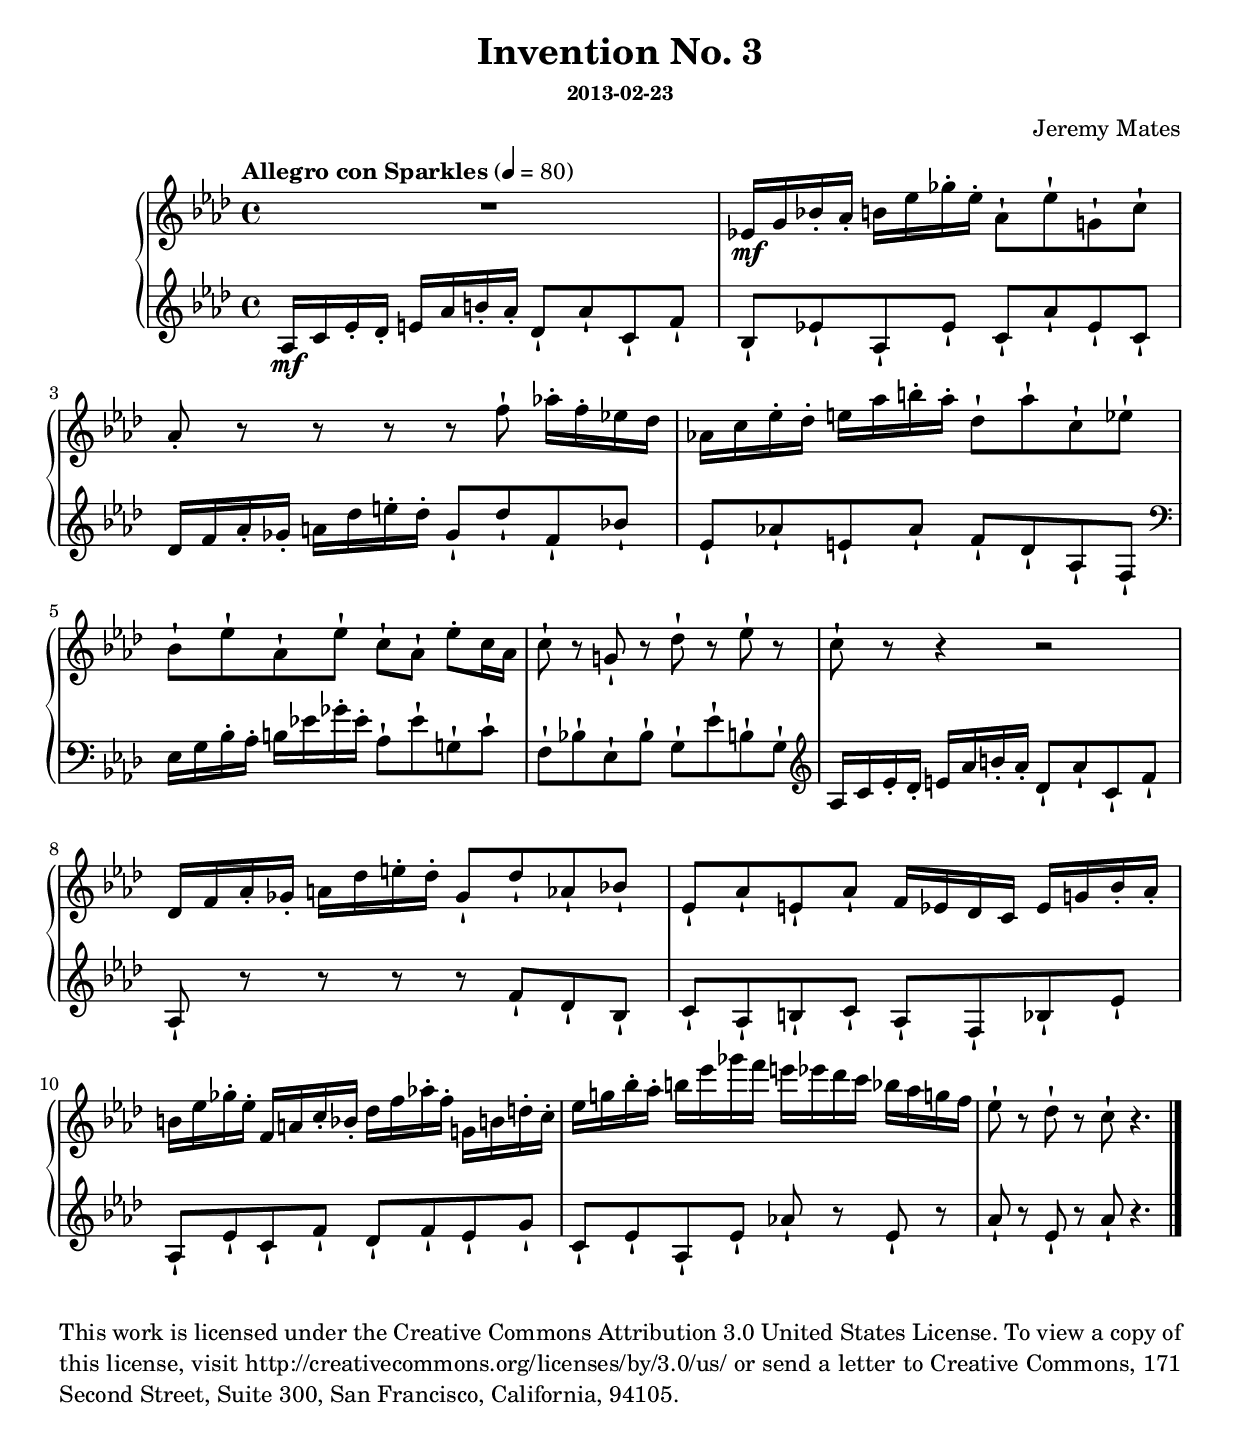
% LilyPond engraving system - http://www.lilypond.org/

\version "2.16.0"

%
% Copyright (C) 2008 NICTA
% Author: Peter Chubb <peter.chubb AT nicta.com.au>
%
%
%  This program is free software; you can redistribute it and/or modify
%  it under the terms of the GNU General Public License, version 2,
%  as published by the Free Software Foundation.
%
%  This program is distributed in the hope that it will be useful,
%  but WITHOUT ANY WARRANTY; without even the implied warranty of
%  MERCHANTABILITY or FITNESS FOR A PARTICULAR PURPOSE.
%  See the GNU General Public License for more details.  It is
%  available in the Lilypond source tree, or at
%  http://www.gnu.org/licenses/old-licenses/gpl-2.0.html
%
% This script tries to make MIDI output from LilyPond a little more realistic.
% It tries to take articulations (slurs, staccato) into account, by 
% replacing notes  with sequential music of suitably time-scaled note plus 
% skip.
%
% It also tries to unfold trills turns etc., and take rallentendo 
% and accelerando into account.
%
% As my scheme knowledge is poor (I was teaching myself as I went), there 
% is much scope for improvement.

%
%%%USAGE
% In the \score section do:
%  \unfoldRepeats \articulate <<
%	all the rest of the score
% >>
% or use the lilywrap script.
%
% TO DO (prioritised, the ones that'll make the most difference first)
%
% * Dynamics.  
%   * Fix quantisation for dynamics on single note (replace note 
%     with tied 128th notes?) -- started, needs work.
%   * Make \fp do the right thing (loud start, then quiet).
%
% * Inegalite.  Notes on-beat steal time from notes off-beat.  
%   Degree of stealing is a parameter: from 1.0 (straight) 
%   to 1.5 (extreme swing).  Also fix tenuto to use this.
%
% * add accel (to match rall), and molto rall. I've never seen 
%   molto accel but some composer somewhere has probably used it.
%
% * Fermata, and Fermata Lunga
% * Add more synonyms for accel and rall: rit ritard stringendo 
%
% * Phrasing.
%   * Rall at end of piece
%   * Very slight accel into a phrase, rall out of it.
%   * Dynamics during a phrase????  unclear how these should be in 
%     the general case
%
% * Trill algorithm needs work.
%
% * Cope with more ornaments/articulations.
%    mordents, inverted-turns, etc.
%   -- accent needs better control of dynamics.
%   -- Articulations: mezzo-staccato, staccatissimo, portato.
%   -- Handling of generic ornaments (in lily, `\stopped'; in 
%		most early music:  ornament this note (trill, turn 
%		or mordent as the player wishes))
% * Automatic gruppetto at end of trill; better handling of 
%      initial/final grace notes on trill
% * Automatic ornaments.
%   * Spot cadences and ornament
%   * Look for quaver-dotted note for trills, for example.  
%   * Fill in steps. (Needs lookahead/lookbehind.)
% * `afterturn' -- a turn after the start of a note.
% * accidentals for trills and turns

#(use-modules (ice-9 debug))
#(use-modules (scm display-lily))

% PARAMETERS
% How much to compress notes marked Staccato.  CPE Bach says `as short as 
% may conveniently be played, as if the keys were too hot to touch'.  
% Most modern sources say 1/2 the notated length of a note.
#(define ac:staccatoFactor '(1 . 2)) 

% And tenuto (if we ever implement time stealing, this should be >1.0)
#(define ac:tenutoFactor '(1 . 1))

% How much to articulate normal notes.  CPE Bach says 1/2 (and 
% staccato should be `as short as may conveniently be played') but this 
% sounds too short for modern music.  7/8 sounds about right.
% DBG fiddling with this
#(define ac:normalFactor '(7 . 8))

% How much to slow down for a rall. or a poco rall.
% (or speed up for accel or poco accel)
#(define ac:rallFactor (ly:make-moment 60 100)) % 40% slowdown
#(define ac:pocoRallFactor (ly:make-moment 90 100)) % 10% slowdown

% The absolute time for a twiddle in a trill, in minutes.
% Start with 1/4 seconds == 1/240 minutes
#(define ac:maxTwiddleTime (ly:make-moment 1 240))


% Internal variables, don't touch.
% (should probably be part of a context somehow)

% Whether to slur, or not
#(define ac:inSlur #f)
#(define ac:inPhrasingSlur #f)

% Whether the current noteevent is in a trill spanner
#(define ac:inTrill #f)

% assume start in C major.  Key change events override this.
% Could get from context, but don't know how.
#(define ac:current-key (make-music
          'KeyChangeEvent
          'tonic
          (ly:make-pitch -1 0 0)
          'pitch-alist
          (list (cons 0 0)
                (cons 1 0)
                (cons 2 0)
                (cons 3 0)
                (cons 4 0)
                (cons 5 0)
                (cons 6 0))))


#(define ac:currentTempo (ly:make-moment 15 1)) % 4 = 60, measured wholes per minute
#(define ac:lastTempo ac:currentTempo) % for 'a tempo' or 'tempo I'

% The duration of the current note.  Start at a crotchet 
% for no good reason.
#(define ac:currentDuration (ly:make-duration 2 0 1 1)) 

% Debugging: display a moment plus some text.
% Returns its moment argument so can be used in-line.
#(define (display-moment  text m)
  (display text)
  (display (list (ly:moment-main-numerator m) "/" (ly:moment-main-denominator m)))
  m
)

% Track tempo (and maybe later, other context properties)
% as they change.  Needs to better cope with saving only Tempo I,
% otherwise a tempo goes back to the tempo before the last change.
#(define (ac:adjust-props sym music)
  (case sym
   ((tempoWholesPerMinute)
    (set! ac:currentTempo (ly:music-property music 'value))
    (set! ac:lastTempo ac:currentTempo)
  )))

% Raise note one step in the current diatonic scale.
#(define (ac:up note)
  (let* ((pitch (ly:music-property note 'pitch))
	 (notename (ly:pitch-notename pitch))
	 (new-notename (if (eq? notename 6) 0 (+ 1 notename)))
	 (alterations (ly:music-property ac:current-key 'pitch-alist))
	 (new-alteration (cdr (assq new-notename alterations)))
	 (new-octave (if (eq? new-notename 0) (+ 1 (ly:pitch-octave pitch))
		      (ly:pitch-octave pitch)))
       )
   (set! (ly:music-property note 'pitch)(ly:make-pitch new-octave new-notename new-alteration))))


% Lower note one step in the current diatonic scale.
#(define (ac:down note)
  (begin  (let* ((pitch (ly:music-property note 'pitch))
	 (notename (ly:pitch-notename pitch))
	 (new-notename (if (eq? notename 0) 6 (- notename 1)))
	 (alterations (ly:music-property ac:current-key 'pitch-alist))
	 (new-alteration (cdr (assq new-notename alterations)))
	 (new-octave (if (eq? new-notename 6) (- (ly:pitch-octave pitch) 1)
		      (ly:pitch-octave pitch)))
       )
   (set! (ly:music-property note 'pitch)(ly:make-pitch new-octave new-notename new-alteration))))
)

% Shorten a note, and save the note's original duration in ac:currentDuration
#(define (ac:articulate-one-note m fraction)
  "Replace m with m*fraction"
  (if  (eq? 'NoteEvent (ly:music-property m 'name))
   (let*
    ((dur (ly:music-property m 'duration))
     (l (ly:duration-log dur))
     (d (ly:duration-dot-count dur))
     (factor (ly:duration-factor dur))
     (num (car fraction))
     (denom (cdr fraction)))
    (begin
     (set! ac:currentDuration dur)
     (set! (ly:music-property m 'duration)
      (ly:make-duration l d
       (* num (car factor))
       (* denom (cdr factor))))))
   m))

% helper routine to set duration.
#(define (ac:setduration music duration)
  "Set a note's duration."
  (let ((eventtype (ly:music-property music 'name)))
   (if 
    (or 
     (eq? eventtype 'NoteEvent)
     (eq? eventtype 'RestEvent)
     (eq? eventtype 'SkipEvent))
    (set! (ly:music-property music 'duration) duration))))

% Add an articulation event to a note.
% Used in afterGrace to mark all notes as tenuto, so they're not shortened 
#(define (ac:add-articulation type music)
    (music-map (lambda (m)
		(if (eq? 'EventChord (ly:music-property m 'name))
		 (set! (ly:music-property m 'elements)
		  (append (ly:music-property m 'elements)
		   (list (make-music 'ArticulationEvent 'articulation-type type)))))
		m)
     music))

% Gradually speed up a piece of music.  Stolen from the feather code in 
% the Lilypond base.
% Overflows moment and causes infinite Lilypond loop, or segv
% --- DON'T USE
#(define (ac:accel music factor)
  (let*
   ((orig-duration (ly:music-length music))
    (multiplier (ly:make-moment 1 1)))

   (music-map 
    (lambda (mus)
     (if (and (eq? (ly:music-property mus 'name) 'EventChord)
	  (< 0 (ly:moment-main-denominator (ly:music-length mus))))
      (begin
       (ly:music-compress mus multiplier)
       (set! multiplier (ly:moment-mul factor multiplier)))
    )
     mus)
    music)
   (ly:music-compress
    music
    (ly:moment-div orig-duration (ly:music-length music)))
   music))


% Convert a long note to an equivalent set of short notes, tied together.
% Still experimental, so disabled for now.
#(define (ac:to128 music) music)

#(define (ac:to128_disabled music)
  (if (or (eq? 'SkipEvent (ly:music-property music 'name))
	(eq? 'NoteEvent (ly:music-property music 'name)))
   (let* ((dur (ly:music-property music 'duration))
	  (log2 (ly:duration-log dur))
	 (shiftcount (- 6 log2))
	 (lastm (ly:music-deep-copy (shift-duration-log music shiftcount 0))))
   (set! (ly:music-property music 'elements) 
    (cons (make-music 'TieEvent) (ly:music-property music 'elements)))
   (make-sequential-music (list
			   (make-repeat "unfold" (1- (expt 2 shiftcount)) 
			    (make-sequential-music (list music)) '())
			   lastm)))
 music))


% absolute time in minutes of a length of music, as a rational number (moment)
#(define (ac:abstime music)
  (ly:moment-div (ly:music-length music) ac:currentTempo))

% convert absolute time (in minutes) to a moment in the current tempo
#(define (ac:abs->mom m)
  (ly:moment-mul m ac:currentTempo))


% a moment that is ac:maxTwiddletime seconds at the current tempo.
#(define (ac:targetTwiddleTime)
  (ac:abs->mom ac:maxTwiddleTime))


% Nearest twiddletime (in minutes) achievable with power-of-2 divisions of 
% the original music.  (twiddletime is the time for one pair of notes
% in a trill)
% If the music has a precomputed twiddletime (e.g., from \afterGrace) use that.
#(define (ac:twiddletime music)
  (let* ((tr (filter (lambda (x)
		     (and (eq? 'ArticulationEvent (ly:music-property x 'name))
		      (string= "trill" (ly:music-property x 'articulation-type))))
	      (ly:music-property music 'elements)))
	 (pre-t (if (pair? tr) (ly:music-property (car tr) 'twiddle)
		 '()))
	 (t (ac:targetTwiddleTime)))
   (if (ly:moment? pre-t)
    pre-t
    (let loop ((len (ly:music-length music)))
     (if (ly:moment<? t len)
      (loop (ly:moment-mul len (ly:make-moment 1 2)))
      len)))))



% Note: I'm assuming early music practice of starting on the auxiliiary note.
% Needs to add gruppetto if it's a long trill (TODO)
#(define (ac:trill music)
  " Replace music with time-compressed repeats of the music,
    maybe accelerating if the length is longer than a crotchet "
  (let* ((hemisemidur (ly:make-duration 5 0 1 1))
	 (orig-len  (ly:music-length music))
	 (t (ac:twiddletime music))
	 (uppernote '())
	 (note_moment (ly:moment-mul t (ly:make-moment 1 2)))
	 (c1 (ly:moment-div orig-len note_moment))
	 (c2 (inexact->exact
	      (round (/ (ly:moment-main-numerator c1)
		      (* 2 (ly:moment-main-denominator c1))))))
	 (count (if (< c2 2) 2 c2)))

   (set! (ly:music-property music 'elements)
    (filter (lambda (y) (eq? 'NoteEvent (ly:music-property y 'name)))
     (ly:music-property music 'elements)))
   (map (lambda (y) (ac:setduration y hemisemidur))
    (ly:music-property music 'elements))
   (set! uppernote (ly:music-deep-copy music))
   (map (lambda (y) (ac:up y))
    (filter
     (lambda (z) (eq? 'NoteEvent (ly:music-property z 'name)))
     (ly:music-property uppernote 'elements)))
   
   (let* ((trillMusicElements
	  (let loop ((so_far (list uppernote music))
		     (c count))
	   (if (> c 1)
	    (loop (append (list (ly:music-deep-copy uppernote) (ly:music-deep-copy music)) so_far) (1- c))
	    so_far)))
	  (trillMusic (make-sequential-music trillMusicElements))
	  (newlen (ly:music-length trillMusic))
	  (factor (ly:moment-div  orig-len newlen)))
    (ly:music-compress trillMusic factor)
; accelerating the music seems to put lily into an infinite loop in 
; its layout and midi engines.
;    (let* ((realfactor (exp (* (/ 1.0 count) (log 0.75))))
;	   (factor (ly:make-moment (inexact->exact (round (* 1024 realfactor)))
;		    1024)))
;     (ac:accel trillMusic factor))
 )))




% If there's an articulation, use it.
% If in a slur, use (1 . 1) instead.
% Treat phrasing slurs as slurs, but allow explicit articulation.
% (Maybe should treat staccato under a phrasing slur as mezzo-staccato?)
%
% Expect an EventChord.
%
% trills, turns, ornaments etc.  are also treated as Articulations.
% Split into two functions:
%  ac:getactions traverses the elements in the EventChord 
%		and calculates the parameters.
%  ac:articulate-chord applies the actions to each NoteEvent in 
%		the EventChord.
#(define (ac:getactions music)
  (let  loop ((factor ac:normalFactor)
	      (newelements '())
	      (es (ly:music-property music 'elements))
	      (actions '()))
   (if (null? es)
    (begin
     (set! (ly:music-property music 'elements) (reverse newelements))
     (cond
      (ac:inTrill (cons 'trill actions))
      ((and (eq? factor ac:normalFactor) (or ac:inSlur ac:inPhrasingSlur))
       (append actions (list 'articulation  '(1 . 1)) ))
      (else (append actions (list 'articulation  factor)))))
    ; else part
    (let ((e (car es))
	  (tail (cdr es)))
     (case (ly:music-property e 'name)

      ((BeamEvent) ; throw away beam events, or they'll be duplicated by turn or trill
       (loop factor newelements tail actions))

      ((SkipEvent)
       (loop (cons 1 1) (cons e newelements) tail actions))

      ((RestEvent)
       (loop (cons 1 1) (cons e newelements) tail actions))

      ((ArticulationEvent)
       (let ((articname (ly:music-property e 'articulation-type)))
	; TODO: add more here
	(cond
	 ((string= articname "staccato")
	  (loop ac:staccatoFactor newelements tail actions))
	 ((string= articname "tenuto")
	  (loop ac:tenutoFactor newelements tail actions))
	 ((string= articname "mordent")
	  (loop factor newelements tail (cons 'mordent actions)))
	 ((string= articname "prall")
	  (loop (cons 1 1) newelements tail (cons 'trill actions)))
	 ((string= articname "trill")
	  (loop (cons 1 1) newelements tail (cons 'trill actions)))
	 ((string= articname "turn")
	  (loop (cons 1 1) newelements tail (cons 'turn actions)))
	 (else (loop factor (cons e newelements) tail actions)))))

      ((TextScriptEvent)
       (let ((t (ly:music-property e 'text)))
	(if (not (string? t))
	 (loop factor (cons e newelements) tail actions)
	 (begin
	  (cond
	   ((or
	     (string= t "rall")
	     (string= t "Rall")
	     (string= t "rit.")
	     (string= t "rall."))
	    (loop factor (cons e newelements) tail (cons 'rall actions)))
	   ((or 
	     (string= t "poco rall.")
	     (string= t "poco rit."))
	    (loop factor (cons e newelements) tail (cons 'pocoRall actions)))
	   ((or (string= t "a tempo")
	     (string= t "tempo I"))
	  (loop factor (cons e newelements) tail (cons 'aTempo actions)))
	   (else (loop factor (cons e newelements) tail actions)))))))

      ((SlurEvent)
       (let ((direction (ly:music-property e 'span-direction)))
	(set! ac:inSlur (eq? direction -1))
	(loop factor newelements tail actions)))

      ((TrillSpanEvent)
       (let ((direction (ly:music-property e 'span-direction)))
	(set! ac:inTrill (eq? direction -1))
	(loop factor newelements tail (cons 'trill actions))))

      ((PhrasingSlurEvent)
       (let ((direction (ly:music-property e 'span-direction)))
	(set! ac:inPhrasingSlur (eq? direction -1))
	(loop factor newelements tail actions)))

      (else (loop factor (cons e newelements) tail actions)))))))



#(define (ac:articulate-chord music)
  (begin
   (cond 

    ((eq? 'EventChord (ly:music-property music 'name))
     (let loop ((actions (ac:getactions music)))
      (if (null? actions)
	(if (ly:moment> (ly:music-length music) (make-moment 1 4))
	 (ac:to128  music)
	 music)

      (case (car actions)

       ((articulation)
	(map
	 (lambda (x) (ac:articulate-one-note x (cadr actions)))
	 (ly:music-property music 'elements))
	(let*
	 ((num (caadr actions))
	  (denom (cdadr actions))
	  (mult (ly:duration-factor ac:currentDuration))
	  (newnum (* (- denom num) (car mult)))
	  (newdenom (* (cdr mult) denom))
	  (len (ly:duration-log ac:currentDuration))
	  (dots (ly:duration-dot-count ac:currentDuration)))

	 (if (not (eq? num denom))
	  (make-sequential-music
	   (list (ac:to128 music)
	   (make-music 'EventChord 'elements 
	    (list
	     (make-music 'SkipEvent 'duration (ly:make-duration len dots newnum newdenom))))))
	  music)))

       ((rall)
	(set! ac:currentTempo (ly:moment-mul ac:currentTempo ac:rallFactor))
	(let ((pset (make-music 'PropertySet
	   'value
	   ac:currentTempo
	   'symbol
	   'tempoWholesPerMinute)))
	 (if (null? (cdr actions))
	  (make-sequential-music (list pset music))
	  (make-sequential-music
	   (list pset (loop (cdr actions)))))))

       ((pocoRall)
	(set! ac:currentTempo (ly:moment-mul ac:currentTempo ac:pocoRallFactor))
	(let ((pset (make-music 'PropertySet
	   'value 
	   ac:currentTempo
	   'symbol
	   'tempoWholesPerMinute)))
	 (if (null? (cdr actions))
	  (make-sequential-music (list pset music))
	  (make-sequential-music
	   (list pset (loop (cdr actions)))))))

       ((aTempo)
	(set! ac:currentTempo ac:lastTempo)
	(let ((pset (make-music 'PropertySet
	   'value 
	   ac:currentTempo
	   'symbol
	   'tempoWholesPerMinute)))
	 (if (null? (cdr actions))
	  (make-sequential-music (list pset music))
	  (make-sequential-music
	   (list pset (loop (cdr actions)))))))

       ((trill)
	 (ac:trill music))

       ((turn)
	(let*
	 ((dur (ly:music-property
		(car (ly:music-property music 'elements)) 'duration))
	  (factor (ly:duration-factor dur))
	  (newdur (ly:make-duration (+ (ly:duration-log dur) 2)
		   (ly:duration-dot-count dur) (car factor)(cdr factor))))
	 (begin
	  (map (lambda (y) (ac:setduration y newdur)) 
	   (ly:music-property music 'elements))
	  (let* ((above (ly:music-deep-copy music))
		 (below (ly:music-deep-copy music))
		 (newmusic (make-sequential-music (list above music below music))))
	   (begin
	    (map (lambda (y) (ac:down y))
	     (filter 
	      (lambda (z) (eq? 'NoteEvent (ly:music-property z 'name)))
	      (ly:music-property below 'elements)))
	    (map (lambda (y) (ac:up y))
	     (filter 
	      (lambda (z) (eq? 'NoteEvent (ly:music-property z 'name)))
	      (ly:music-property above 'elements)))
	    newmusic)))))
     ))))

    ((eq? 'KeyChangeEvent (ly:music-property music 'name))
     (set! ac:current-key music)
     music
   )

    ((eq? 'PropertySet (ly:music-property music 'name))
     (ac:adjust-props (ly:music-property music 'symbol) music)
     music)

    (else  music))
 ))



% At last ... here's the music function that aplies all the above to a
% score.
articulate = #(define-music-function (parser location music)
	       (ly:music?)
	       "Adjust times of note to add tenuto, staccato and 
                normal articulations.
		"
	       (music-map ac:articulate-chord music)
	       )


% Override \afterGrace to be in terms of audio, not spacing.
afterGrace =
#(define-music-function
  (parser location main grace)
  (ly:music? ly:music?)

  (let*
   ((main-length (ly:music-length main))
    (grace-orig-length (ly:music-length grace))
    (gracelen (ac:twiddletime main))
    (grace-factor (ly:moment-div gracelen grace-orig-length))
    (new-main-length (ly:moment-sub main-length gracelen))
    (factor (ly:moment-div new-main-length main-length))
  )
   (map (lambda (y) (set! (ly:music-property y 'twiddle) gracelen))
	 (filter (lambda (z) 
		  (and 
		   (eq? 'ArticulationEvent (ly:music-property z 'name))
		   (string= "trill" (ly:music-property z 'articulation-type))))
	  (ly:music-property main 'elements)))
   (ac:add-articulation "tenuto" grace)
   (make-sequential-music  (list (ly:music-compress main factor) (ly:music-compress grace grace-factor)))))

% An appoggiatura takes half the duration of the main note, 
% or 1/3 if the note is dotted (i.e., half the undotted equivalent time)
% Somewhere around the end of the 19th, start of 20th century the rules 
% changed, but my main interest is early music.
appoggiatura = 
#(define-music-function (parser location grace main)
  (ly:music? ly:music?)
  (let* ((maindur (ly:music-length main))
	 (grace-orig-len (ly:music-length grace))
	 (numerator (ly:moment-main-numerator maindur))
	 (factor (if (eq? (remainder numerator 3) 0)
		  (ly:make-moment 1 3) (ly:make-moment 1 2))))
   (ly:music-compress grace factor)
   (ly:music-compress main (ly:moment-sub (ly:make-moment 1 1) factor))
   
    (set! (ly:music-property grace 'elements)
     (append (ly:music-property grace 'elements)
      (list (make-music 'SlurEvent 'span-direction -1))))
    (set! (ly:music-property main 'elements)
     (append (ly:music-property main 'elements)
      (list (make-music 'SlurEvent 'span-direction 1))))
     (make-sequential-music (list grace main))))
   


#(define-markup-list-command (paragraph layout props args) (markup-list?)
 (interpret-markup-list layout props
   (make-justified-lines-markup-list (cons (make-hspace-markup 0) args))))

\header {
  title       = "Invention No. 3"
  subsubtitle = "2013-02-23"
  composer    = "Jeremy Mates"
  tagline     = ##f
}

keytempoetc = {
  \tempo "Allegro con Sparkles" 4=80
  \key aes \major
  \accidentalStyle "piano"
}

upperfirst = \relative f' {
  R1
  ees16\mf g bes-. aes-.
    b ees ges-. ees-.
    aes,8-| ees'-| g,-| c-|
  aes8-. r r r r f'-| aes16-. f-. ees des
  aes16 c ees-. des-.
    e16 aes b-. aes-.
    des,8-| aes'-| c,-| ees-|
  bes8-| ees-| aes,-| ees'-|
    c8-| aes-| ees'-. c16 aes
  c8-| r g-| r  des'-| r ees-| r
}

uppersecond = \relative b' {
  c8-| r8 r4 r2
  des,16 f aes-. ges-.
    a16 des e-. des-.
    ges,8-| des'-| aes-| bes-|
  ees,8-| aes-| e-| aes-|  f16 ees des c
    ees16 g bes-. aes-.
  b16 ees ges-. ees-.  f,16 a c-. bes-. des f aes-. f-. g, b d-. c-.
  ees16 g bes-. aes-. b ees ges f e ees des c bes aes g f
  ees8-| r des-| r c-| r4. |
}

lowerfirst = \relative a {
  aes16\mf c ees-. des-.
    e16 aes b-. aes-.
    des,8-| aes'-| c,-| f-|
  bes,8-| ees-| aes,-| ees'-|
    c8-| aes'-| ees-| c-|

  des16 f aes-. ges-.
    a16 des e-. des-.
    ges,8-| des'-| f,-| bes-|
  ees,8-| aes-| e-| aes-|  f-| des-| aes-| f-|

  \clef bass
  ees16 g bes-. aes-.
    b ees ges-. ees-.
    aes,8-| ees'-| g,-| c-|
  f,8-| bes-| ees,-| bes'-| g-| ees'-| b-| g-|
}

lowersecond = \relative a {
  \clef treble
  aes16 c ees-. des-.
    e16 aes b-. aes-.
    des,8-| aes'-| c,-| f-|
  aes,8-| r r r  r f'-| des-| bes-|
  c8-| aes-| b-| c-| aes-| f-| bes8-| ees-|
  aes,-| ees'-| c8-| f-| des-| f-| ees-| g-|
  c,8-| ees-| aes,-| ees'-| aes-| r ees-| r
  aes8-| r ees-| r aes-| r4. 
}

upper = {
  \clef treble
  \keytempoetc

  \upperfirst
  \uppersecond

  \bar "|."
}

lower = {
  \clef treble
  \keytempoetc

  \lowerfirst
  \lowersecond

  \bar "|."
}

theMusic = {
  \new PianoStaff <<
%   \set PianoStaff.connectArpeggios = ##t
    \new Staff = "upper" \upper
    \new Staff = "lower" \lower
  >>
}

\book {
  \paper {
   % #(set-paper-size "arch a")
  }
  \score {
    \theMusic
    \layout { }
  }
  \score {
    \unfoldRepeats \articulate {
%     \set Score.midiChannelMapping = #'voice
      \theMusic
    }
    \midi { }
  }
  \markuplist { \paragraph {
This work is licensed under the Creative Commons Attribution 3.0 United
States License. To view a copy of this license, visit
http://creativecommons.org/licenses/by/3.0/us/ or send a letter to
Creative Commons, 171 Second Street, Suite 300, San Francisco,
California, 94105.
} }
}
